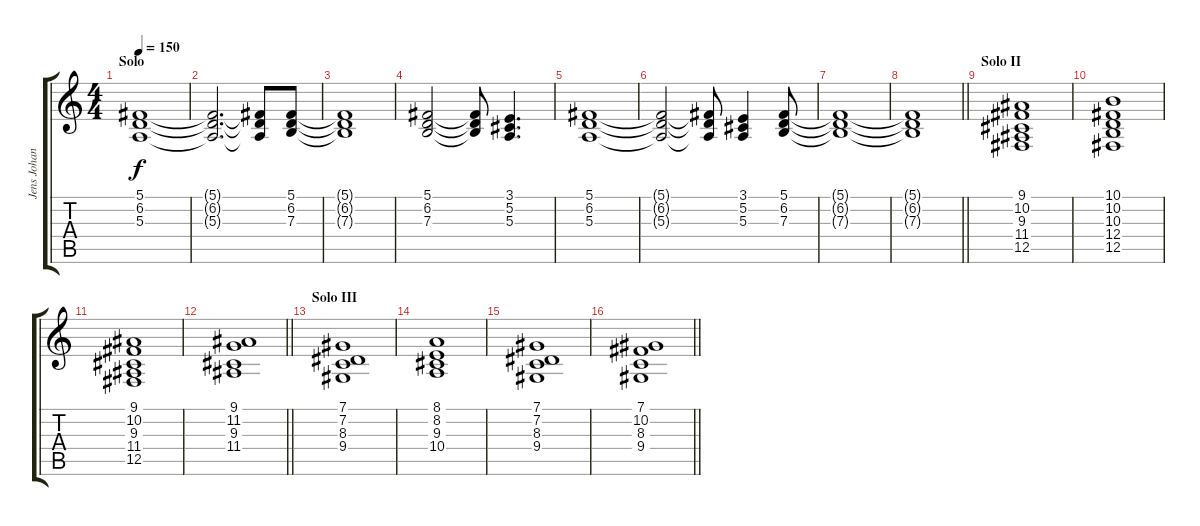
\track ("Jens Johansson" "Jens Johan") {instrument stringensemble1}
\staff {score tabs}
\tuning (Db4 Ab3 E3 B2 Gb2 Db2) {hide}
\ts (4 4)
\section ("" "Solo")
\tempo 150
\clef g2
\ks c
(5.1 6.2 5.3).1{dy f} |
(5.1{t} 6.2{t} 5.3{t}).2{d} (5.1{t} 6.2{t} 5.3{t}).8 (5.1 6.2 7.3).8 |
(5.1{t} 6.2{t} 7.3{t}).1 |
(5.1 6.2 7.3).2 (5.1{t} 6.2{t} 7.3{t}).8 (3.1 5.2 5.3).4{d} |
(5.1 6.2 5.3).1 |
(5.1{t} 6.2{t} 5.3{t}).2 (5.1{t} 6.2{t} 5.3{t}).8 (3.1 5.2 5.3).4 (5.1 6.2 7.3).8 |
(5.1{t} 6.2{t} 7.3{t}).1 |
\barLineRight lightlight
(5.1{t} 6.2{t} 7.3{t}).1 |
\section ("" "Solo II")
(9.1 10.2 9.3 11.4 12.5).1 |
(10.1 10.2 10.3 12.4 12.5).1 |
(9.1 10.2 9.3 11.4 12.5).1 |
\barLineRight lightlight
(9.1 11.2 9.3 11.4).1 |
\section ("" "Solo III")
(7.1 7.2 8.3 9.4).1 |
(8.1 8.2 9.3 10.4).1 |
(7.1 7.2 8.3 9.4).1 |
\barLineRight lightlight
(7.1 10.2 8.3 9.4).1
